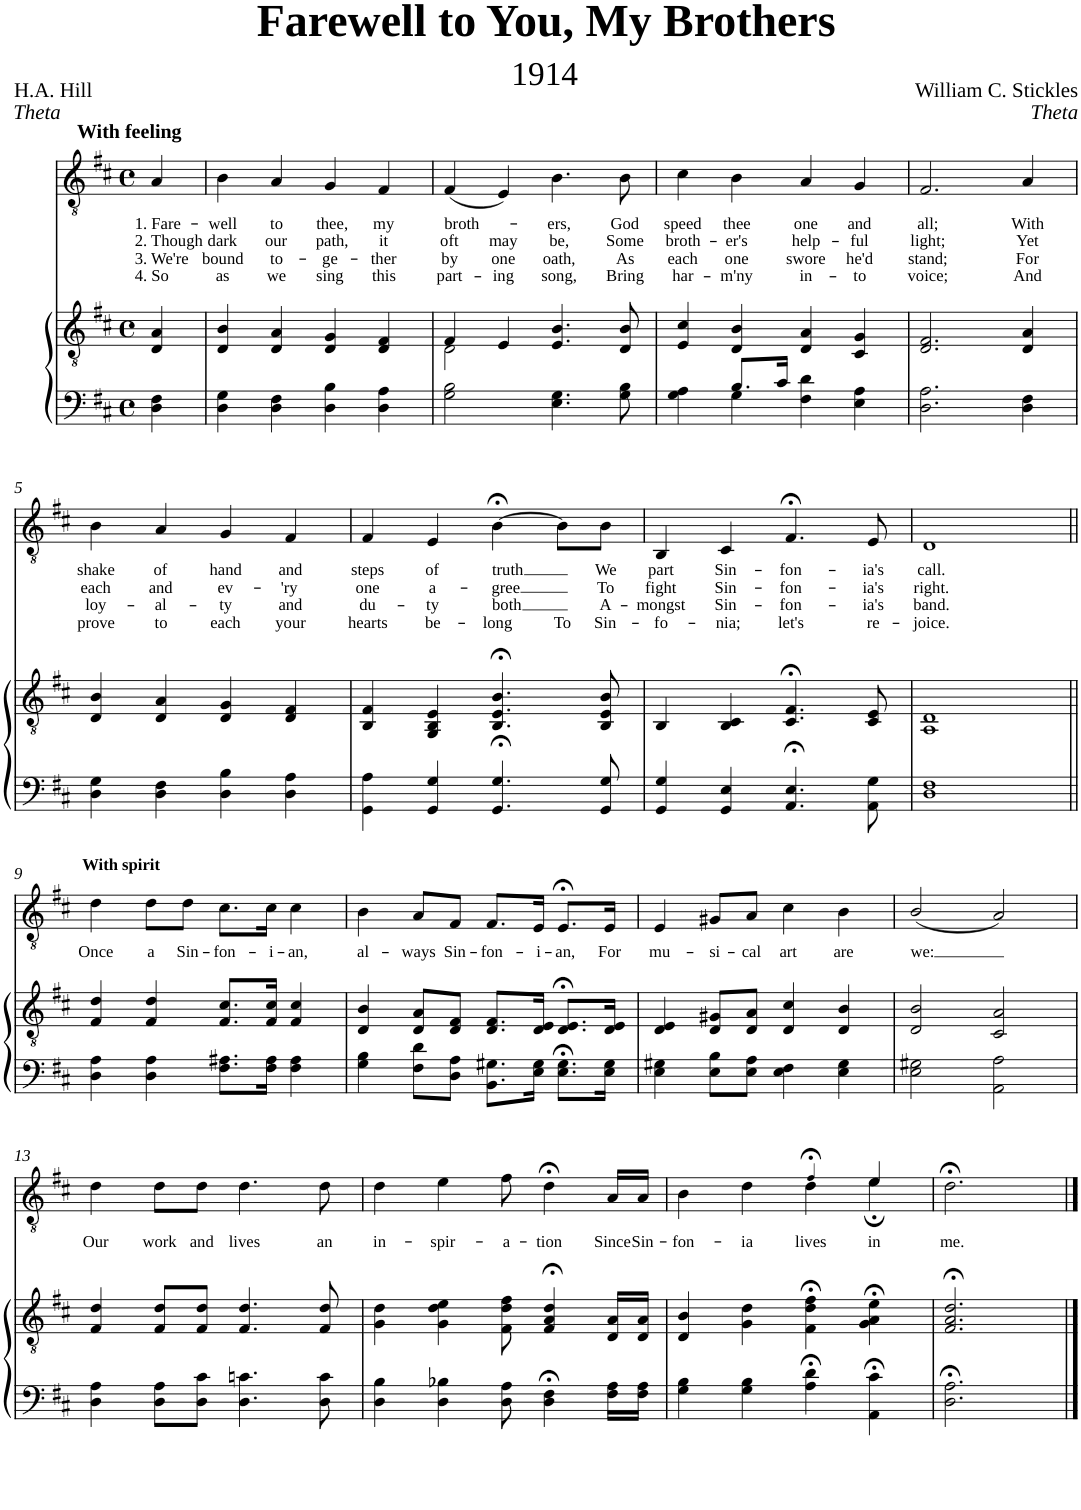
**kern	**kern	**kern	**text	**text	**text	**text
*part2	*part2	*part1	*part1	*part1	*part1	*part1
*staff3	*staff2	*staff1	*staff1	*staff1	*staff1	*staff1
*I"Piano	*	*I"Piano	*	*	*	*
*I'Pno	*	*I'Pno	*	*	*	*
*clefF4	*clefGv2	*clefGv2	*	*	*	*
*k[f#c#]	*k[f#c#]	*k[f#c#]	*	*	*	*
*M4/4	*M4/4	*M4/4	*	*	*	*
*met(c)	*met(c)	*met(c)	*	*	*	*
=	=	=	=	=	=	=
!	!	!LO:TX:a:B:t=With feeling	!	!	!	!
!	!	!	!LO:LY:b	!LO:LY:b	!LO:LY:b	!LO:LY:b
4D\ 4F#\	4D/ 4A/	4A/	1. Fare-	2. Though	3. We're	4. So
=1	=1	=1	=1	=1	=1	=1
!	!	!	!LO:LY:b	!LO:LY:b	!LO:LY:b	!LO:LY:b
4D\ 4G\	4D/ 4B/	4B\	-well	dark	bound	as
!	!	!	!LO:LY:b	!LO:LY:b	!LO:LY:b	!LO:LY:b
4D\ 4F#\	4D/ 4A/	4A/	to	our	to-	we
!	!	!	!LO:LY:b	!LO:LY:b	!LO:LY:b	!LO:LY:b
4D\ 4B\	4D/ 4G/	4G/	thee,	path,	-ge-	sing
!	!	!	!LO:LY:b	!LO:LY:b	!LO:LY:b	!LO:LY:b
4D\ 4A\	4D/ 4F#/	4F#/	my	it	-ther	this
=2	=2	=2	=2	=2	=2	=2
*	*^	*	*	*	*	*
!	!	!	!	!LO:LY:b	!LO:LY:b	!LO:LY:b	!LO:LY:b
2G\ 2B\	4F#/	2D\	(4F#/	broth-	oft	by	part-
!	!	!	!	!	!LO:LY:b	!LO:LY:b	!LO:LY:b
.	4E/	.	4E/)	.	may	one	-ing
!	!	!	!	!LO:LY:b	!LO:LY:b	!LO:LY:b	!LO:LY:b
4.E\ 4.G\	4.E/ 4.B/	2ryy	4.B\	-ers,	be,	oath,	song,
!	!	!	!	!LO:LY:b	!LO:LY:b	!LO:LY:b	!LO:LY:b
8G\ 8B\	8D/ 8B/	.	8B\	God	Some	As	Bring
*	*v	*v	*	*	*	*	*
=3	=3	=3	=3	=3	=3	=3
*^	*	*	*	*	*	*
!	!	!	!	!LO:LY:b	!LO:LY:b	!LO:LY:b	!LO:LY:b
4G\ 4A\	4ryy	4E/ 4c#/	4c#\	speed	broth-	each	har-
!	!	!	!	!LO:LY:b	!LO:LY:b	!LO:LY:b	!LO:LY:b
4G\	8.B/L	4D/ 4B/	4B\	thee	-er's	one	-m'ny
.	16c#/Jk	.	.	.	.	.	.
!	!	!	!	!LO:LY:b	!LO:LY:b	!LO:LY:b	!LO:LY:b
4F#\ 4d\	2ryy	4D/ 4A/	4A/	one	help-	swore	in-
!	!	!	!	!LO:LY:b	!LO:LY:b	!LO:LY:b	!LO:LY:b
4E\ 4A\	.	4C#/ 4G/	4G/	and	-ful	he'd	-to
*v	*v	*	*	*	*	*	*
=4	=4	=4	=4	=4	=4	=4
!	!	!	!LO:LY:b	!LO:LY:b	!LO:LY:b	!LO:LY:b
2.D\ 2.A\	2.D/ 2.F#/	2.F#/	all;	light;	stand;	voice;
!	!	!	!LO:LY:b	!LO:LY:b	!LO:LY:b	!LO:LY:b
4D\ 4F#\	4D/ 4A/	4A/	With	Yet	For	And
!!LO:LB:g=z
=5	=5	=5	=5	=5	=5	=5
!	!	!	!LO:LY:b	!LO:LY:b	!LO:LY:b	!LO:LY:b
4D\ 4G\	4D/ 4B/	4B\	shake	each	loy-	prove
!	!	!	!LO:LY:b	!LO:LY:b	!LO:LY:b	!LO:LY:b
4D\ 4F#\	4D/ 4A/	4A/	of	and	-al-	to
!	!	!	!LO:LY:b	!LO:LY:b	!LO:LY:b	!LO:LY:b
4D\ 4B\	4D/ 4G/	4G/	hand	ev-	-ty	each
!	!	!	!LO:LY:b	!LO:LY:b	!LO:LY:b	!LO:LY:b
4D\ 4A\	4D/ 4F#/	4F#/	and	-'ry	and	your
=6	=6	=6	=6	=6	=6	=6
!	!	!	!LO:LY:b	!LO:LY:b	!LO:LY:b	!LO:LY:b
4GG\ 4A\	4BB/ 4F#/	4F#/	steps	one	du-	hearts
!	!	!	!LO:LY:b	!LO:LY:b	!LO:LY:b	!LO:LY:b
4GG/ 4G/	4GG/ 4BB/ 4E/	4E/	of	a-	-ty	be-
!	!	!	!LO:LY:b	!LO:LY:b	!LO:LY:b	!LO:LY:b
4.GG/;< 4.G/;<	4.BB/;< 4.E/;< 4.B/;<	[4B;<\	truth	-gree	both	-long
!	!	!	!	!	!	!LO:LY:b
.	.	8B\L]	.	.	.	To
!	!	!	!LO:LY:b	!LO:LY:b	!LO:LY:b	!LO:LY:b
8GG/ 8G/	8BB/ 8E/ 8B/	8B\J	We	To	A-	Sin-
=7	=7	=7	=7	=7	=7	=7
!	!	!	!LO:LY:b	!LO:LY:b	!LO:LY:b	!LO:LY:b
4GG/ 4G/	4BB/	4BB/	part	fight	-mongst	-fo-
!	!	!	!LO:LY:b	!LO:LY:b	!LO:LY:b	!LO:LY:b
4GG/ 4E/	4BB/ 4C#/	4C#/	Sin-	Sin-	Sin-	-nia;
!	!	!	!LO:LY:b	!LO:LY:b	!LO:LY:b	!LO:LY:b
4.AA/;< 4.E/;<	4.C#/;< 4.F#/;<	4.F#;</	-fon-	-fon-	-fon-	let's
!	!	!	!LO:LY:b	!LO:LY:b	!LO:LY:b	!LO:LY:b
8AA\ 8G\	8C#/ 8E/	8E/	-ia's	-ia's	-ia's	re-
=8	=8	=8	=8	=8	=8	=8
!	!	!	!LO:LY:b	!LO:LY:b	!LO:LY:b	!LO:LY:b
1D 1F#	1AA 1D	1D	call.	right.	band.	-joice.
!!LO:LB:g=z
=9||	=9||	=9||	=9||	=9||	=9||	=9||
!	!	!LO:TX:a:B:t=With spirit	!	!	!	!
!	!	!	!LO:LY:b	!	!	!
4D\ 4A\	4F#/ 4d/	4d\	Once	.	.	.
!	!	!	!LO:LY:b	!	!	!
4D\ 4A\	4F#/ 4d/	8d\L	a	.	.	.
!	!	!	!LO:LY:b	!	!	!
.	.	8d\J	Sin-	.	.	.
!	!	!	!LO:LY:b	!	!	!
8.F#\ 8.A#X\L	8.F#/ 8.c#/L	8.c#\L	-fon-	.	.	.
!	!	!	!LO:LY:b	!	!	!
16F#\ 16A#\Jk	16F#/ 16c#/Jk	16c#\Jk	-i-	.	.	.
!	!	!	!LO:LY:b	!	!	!
4F#\ 4A#\	4F#/ 4c#/	4c#\	-an,	.	.	.
=10	=10	=10	=10	=10	=10	=10
!	!	!	!LO:LY:b	!	!	!
4G\ 4B\	4D/ 4B/	4B\	al-	.	.	.
!	!	!	!LO:LY:b	!	!	!
8F#\ 8d\L	8D/ 8A/L	8A/L	-ways	.	.	.
!	!	!	!LO:LY:b	!	!	!
8D\ 8A\J	8D/ 8F#/J	8F#/J	Sin-	.	.	.
!	!	!	!LO:LY:b	!	!	!
8.BB\ 8.G#X\L	8.D/ 8.F#/L	8.F#/L	-fon-	.	.	.
!	!	!	!LO:LY:b	!	!	!
16E\ 16G#\Jk	16D/ 16E/Jk	16E/Jk	-i-	.	.	.
!	!	!	!LO:LY:b	!	!	!
8.E\;< 8.G#\;<L	8.D/;< 8.E/;<L	8.E;</L	-an,	.	.	.
!	!	!	!LO:LY:b	!	!	!
16E\ 16G#\Jk	16D/ 16E/Jk	16E/Jk	For	.	.	.
=11	=11	=11	=11	=11	=11	=11
!	!	!	!LO:LY:b	!	!	!
4E\ 4G#X\	4D/ 4E/	4E/	mu-	.	.	.
!	!	!	!LO:LY:b	!	!	!
8E\ 8B\L	8D/ 8G#X/L	8G#X/L	-si-	.	.	.
!	!	!	!LO:LY:b	!	!	!
8E\ 8A\J	8D/ 8A/J	8A/J	-cal	.	.	.
!	!	!	!LO:LY:b	!	!	!
4E\ 4F#\	4D/ 4c#/	4c#\	art	.	.	.
!	!	!	!LO:LY:b	!	!	!
4E\ 4G#\	4D/ 4B/	4B\	are	.	.	.
=12	=12	=12	=12	=12	=12	=12
!	!	!	!LO:LY:b	!	!	!
2E\ 2G#X\	2D/ 2B/	(2B/	we:	.	.	.
2AA\ 2A\	2C#/ 2A/	2A/)	.	.	.	.
!!LO:LB:g=z
=13	=13	=13	=13	=13	=13	=13
!	!	!	!LO:LY:b	!	!	!
4D\ 4A\	4F#/ 4d/	4d\	Our	.	.	.
!	!	!	!LO:LY:b	!	!	!
8D\ 8A\L	8F#/ 8d/L	8d\L	work	.	.	.
!	!	!	!LO:LY:b	!	!	!
8D\ 8c#\J	8F#/ 8d/J	8d\J	and	.	.	.
!	!	!	!LO:LY:b	!	!	!
4.D\ 4.cn\	4.F#/ 4.d/	4.d\	lives	.	.	.
!	!	!	!LO:LY:b	!	!	!
8D\ 8c\	8F#/ 8d/	8d\	an	.	.	.
=14	=14	=14	=14	=14	=14	=14
!	!	!	!LO:LY:b	!	!	!
4D\ 4B\	4G\ 4d\	4d\	in-	.	.	.
!	!	!	!LO:LY:b	!	!	!
4D\ 4B-X\	4G\ 4d\ 4e\	4e\	-spir-	.	.	.
!	!	!	!LO:LY:b	!	!	!
8D\ 8A\	8F#\ 8d\ 8f#\	8f#\	-a-	.	.	.
!	!	!	!LO:LY:b	!	!	!
4D\;< 4F#\;<	4F#/;< 4A/;< 4d/;<	4d;<\	-tion	.	.	.
!	!	!	!LO:LY:b	!	!	!
16F#\ 16A\LL	16D/ 16A/LL	16A/LL	Since	.	.	.
!	!	!	!LO:LY:b	!	!	!
16F#\ 16A\JJ	16D/ 16A/JJ	16A/JJ	Sin-	.	.	.
=15	=15	=15	=15	=15	=15	=15
!	!	!	!LO:LY:b	!	!	!
*	*	*^	*	*	*	*
4G\ 4B\	4D/ 4B/	4B\	2ryy	-fon-	.	.	.
!	!	!	!	!LO:LY:b	!	!	!
4G\ 4B\	4G\ 4d\	4d\	.	-ia	.	.	.
!	!	!	!	!LO:LY:b	!	!	!
4A\;< 4d\;<	4F#\;< 4d\;< 4f#\;<	4d;<\	4f#!/	lives	.	.	.
!	!	!	!	!LO:LY:b	!	!	!
4AA\;< 4c#\;<	4G\;< 4A\;< 4e\;<	4e\	4e;/	in	.	.	.
=16	=16	=16	=16	=16	=16	=16	=16
!	!	!	!	!LO:LY:b	!	!	!
*	*	*v	*v	*	*	*	*
2.D\;< 2.A\;<	2.F#/;< 2.A/;< 2.d/;<	2.d;<\	me.	.	.	.
==	==	==	==	==	==	==
*-	*-	*-	*-	*-	*-	*-
